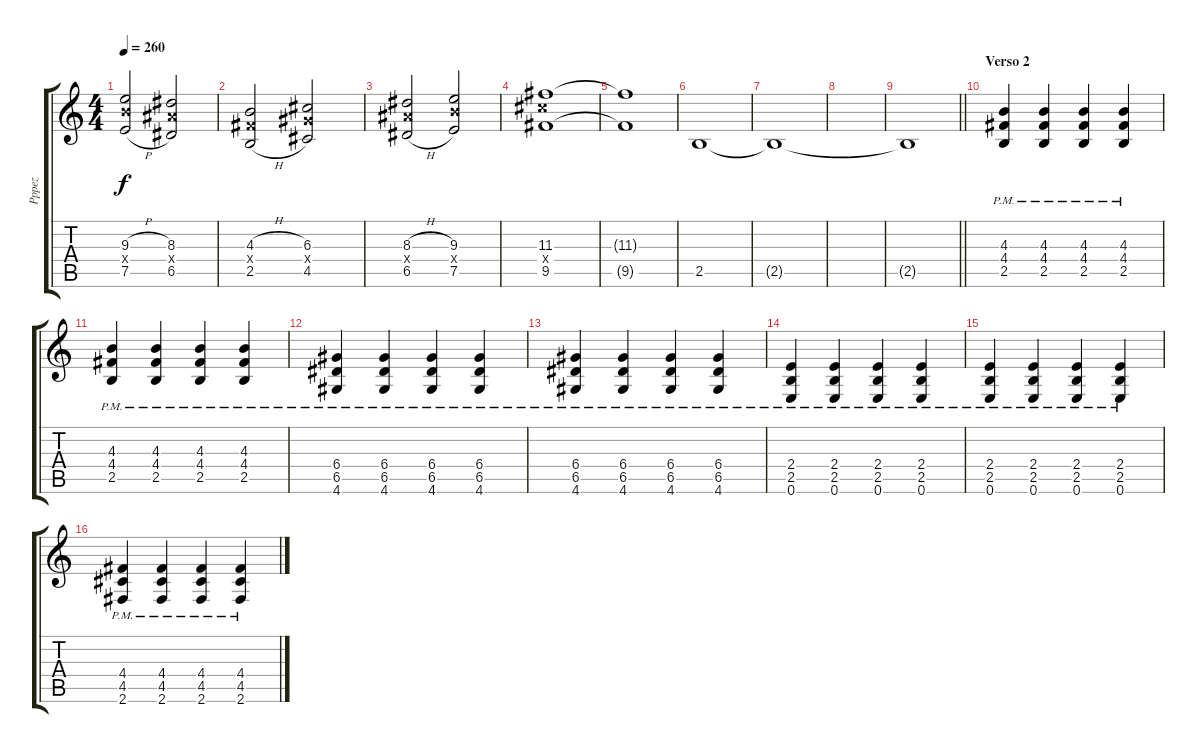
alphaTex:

\track ("Pppez" "Pppez") {instrument distortionguitar}
\staff {score tabs}
\tuning (E4 B3 G3 D3 A2 E2) {hide}
\ts (4 4)
\tempo 260
\clef g2
\ks c
(9.3{h} 9.4{x} 7.5{h}).2{dy f} (8.3 8.4{x} 6.5).2 |
(4.3{h} 4.4{x} 2.5{h}).2 (6.3 6.4{x} 4.5).2 |
(8.3{h} 8.4{x} 6.5{h}).2 (9.3 9.4{x} 7.5).2 |
(11.3 11.4{x} 9.5).1 |
(11.3{t} 9.5{t}).1 |
2.5.1 |
2.5{t}.1 |
|
\barLineRight lightlight
2.5{t}.1 |
\section ("" "Verso 2")
(4.3{pm} 4.4{pm} 2.5{pm}).4{instrument distortionguitar} (4.3{pm} 4.4{pm} 2.5{pm}).4 (4.3{pm} 4.4{pm} 2.5{pm}).4 (4.3{pm} 4.4{pm} 2.5{pm}).4 |
(4.3{pm} 4.4{pm} 2.5{pm}).4 (4.3{pm} 4.4{pm} 2.5{pm}).4 (4.3{pm} 4.4{pm} 2.5{pm}).4 (4.3{pm} 4.4{pm} 2.5{pm}).4 |
(6.4{pm} 6.5{pm} 4.6{pm}).4 (6.4{pm} 6.5{pm} 4.6{pm}).4 (6.4{pm} 6.5{pm} 4.6{pm}).4 (6.4{pm} 6.5{pm} 4.6{pm}).4 |
(6.4{pm} 6.5{pm} 4.6{pm}).4 (6.4{pm} 6.5{pm} 4.6{pm}).4 (6.4{pm} 6.5{pm} 4.6{pm}).4 (6.4{pm} 6.5{pm} 4.6{pm}).4 |
(2.4{pm} 2.5{pm} 0.6{pm}).4 (2.4{pm} 2.5{pm} 0.6{pm}).4 (2.4{pm} 2.5{pm} 0.6{pm}).4 (2.4{pm} 2.5{pm} 0.6{pm}).4 |
(2.4{pm} 2.5{pm} 0.6{pm}).4 (2.4{pm} 2.5{pm} 0.6{pm}).4 (2.4{pm} 2.5{pm} 0.6{pm}).4 (2.4{pm} 2.5{pm} 0.6{pm}).4 |
(4.4{pm} 4.5{pm} 2.6{pm}).4 (4.4{pm} 4.5{pm} 2.6{pm}).4 (4.4{pm} 4.5{pm} 2.6{pm}).4 (4.4{pm} 4.5{pm} 2.6{pm}).4
